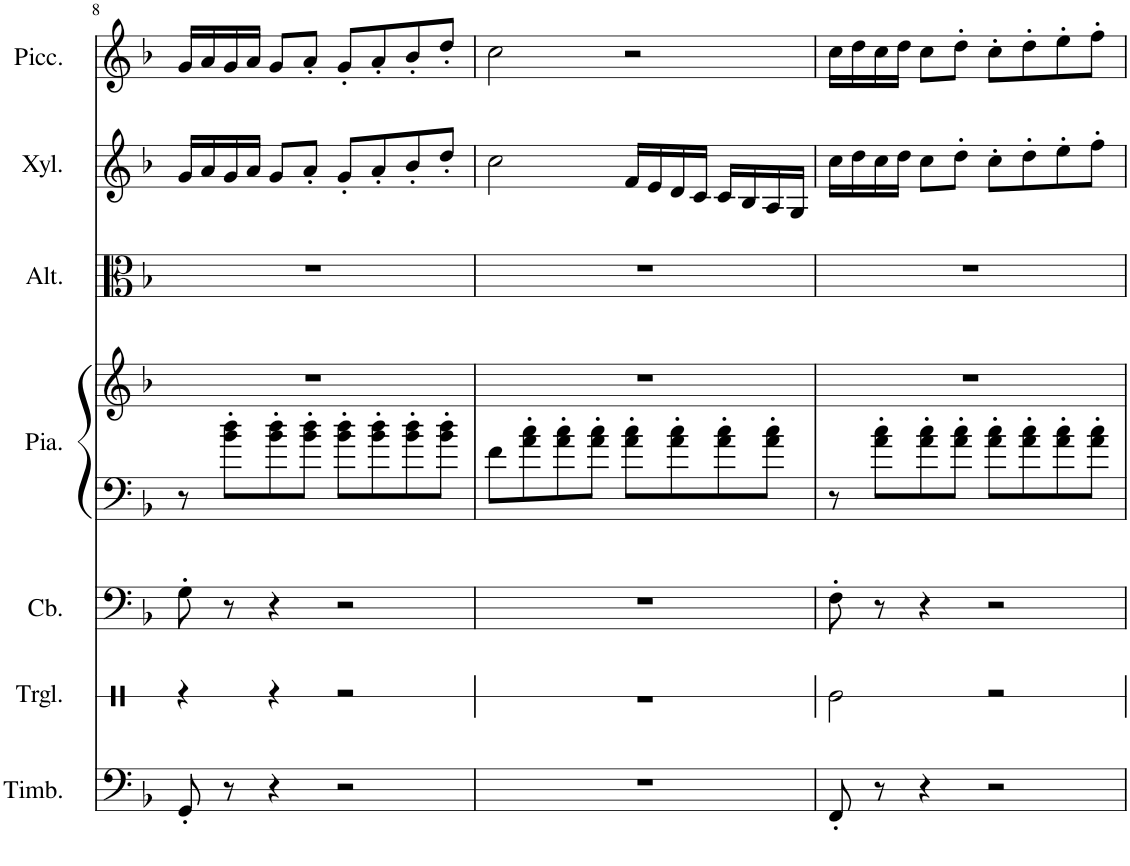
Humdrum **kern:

**kern	**kern	**kern	**kern	**kern	**kern	**kern	**kern
*part7	*part6	*part5	*part4	*part4	*part3	*part2	*part1
*staff8	*staff7	*staff6	*staff5	*staff4	*staff3	*staff2	*staff1
*I"Timbales	*I"Triangle	*I"Contrebasse	*I"Piano	*	*I"Alto	*I"Xylophone	*I"Piccolo
*I'Timb.	*I'Trgl.	*I'Cb.	*I'Pia.	*	*I'Alt.	*I'Xyl.	*I'Picc.
!!LO:PB:g=z
*clefF4	*clefX	*clefF4	*clefF4	*clefG2	*clefC3	*clefG2	*clefG2
*	*	*Trd7c12	*	*	*	*Trd-7c-12	*Trd-7c-12
*k[b-]	*k[]	*k[b-]	*k[b-]	*k[b-]	*k[b-]	*k[b-]	*k[b-]
*M4/4	*M4/4	*M4/4	*M4/4	*M4/4	*M4/4	*M4/4	*M4/4
=8	=8	=8	=8	=8	=8	=8	=8
8GG'/	4r	8G'\	8r	1r	1r	16g/LL	16g/LL
.	.	.	.	.	.	16a/	16a/
8r	.	8r	8b-\' 8dd\'L	.	.	16g/	16g/
.	.	.	.	.	.	16a/JJ	16a/JJ
4r	4r	4r	8b-\' 8dd\'	.	.	8g/L	8g/L
.	.	.	8b-\' 8dd\'J	.	.	8a'/J	8a'/J
2r	2r	2r	8b-\' 8dd\'L	.	.	8g'/L	8g'/L
.	.	.	8b-\' 8dd\'	.	.	8a'/	8a'/
.	.	.	8b-\' 8dd\'	.	.	8b-'/	8b-'/
.	.	.	8b-\' 8dd\'J	.	.	8dd'/J	8dd'/J
=9	=9	=9	=9	=9	=9	=9	=9
1r	1r	1r	8f\L	1r	1r	2cc\	2cc\
.	.	.	8a\' 8cc\'	.	.	.	.
.	.	.	8a\' 8cc\'	.	.	.	.
.	.	.	8a\' 8cc\'J	.	.	.	.
.	.	.	8a\' 8cc\'L	.	.	16f/LL	2r
.	.	.	.	.	.	16e/	.
.	.	.	8a\' 8cc\'	.	.	16d/	.
.	.	.	.	.	.	16c/JJ	.
.	.	.	8a\' 8cc\'	.	.	16c/LL	.
.	.	.	.	.	.	16B-/	.
.	.	.	8a\' 8cc\'J	.	.	16A/	.
.	.	.	.	.	.	16G/JJ	.
=10	=10	=10	=10	=10	=10	=10	=10
8FF'/	2Re\	8F'\	8r	1r	1r	16cc\LL	16cc\LL
.	.	.	.	.	.	16dd\	16dd\
8r	.	8r	8a\' 8cc\'L	.	.	16cc\	16cc\
.	.	.	.	.	.	16dd\JJ	16dd\JJ
4r	.	4r	8a\' 8cc\'	.	.	8cc\L	8cc\L
.	.	.	8a\' 8cc\'J	.	.	8dd'\J	8dd'\J
2r	2r	2r	8a\' 8cc\'L	.	.	8cc'\L	8cc'\L
.	.	.	8a\' 8cc\'	.	.	8dd'\	8dd'\
.	.	.	8a\' 8cc\'	.	.	8ee'\	8ee'\
.	.	.	8a\' 8cc\'J	.	.	8ff'\J	8ff'\J
=	=	=	=	=	=	=	=
*-	*-	*-	*-	*-	*-	*-	*-
